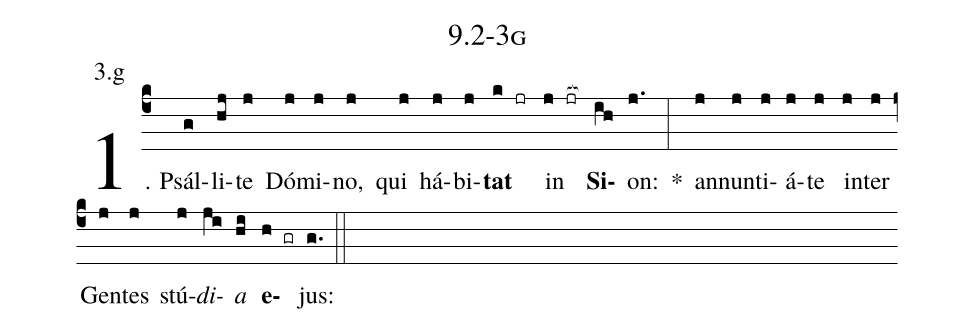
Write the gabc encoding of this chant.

name: 9.2-3g;
annotation: 3.g;
%%
(c4)1. Psál(g)li(hj)te(j) Dó(j)mi(j)no,(j) qui(j) há(j)bi(j)<b>tat</b>(k jr) in(j jr[ocb:1{]) <b>Si</b>(ih[ocb:0}])on:(j.) *(:) an(j)nun(j)ti(j)á(j)te(j) in(j)ter(j) Gen(j)tes(j) stú(j)<i>di</i>(ji)<i>a</i>(hi) <b>e</b>(h gr)jus:(g.) (::)


%E(j) u(j) o(ji) u(hi) a(h) e.(g.) (::)
